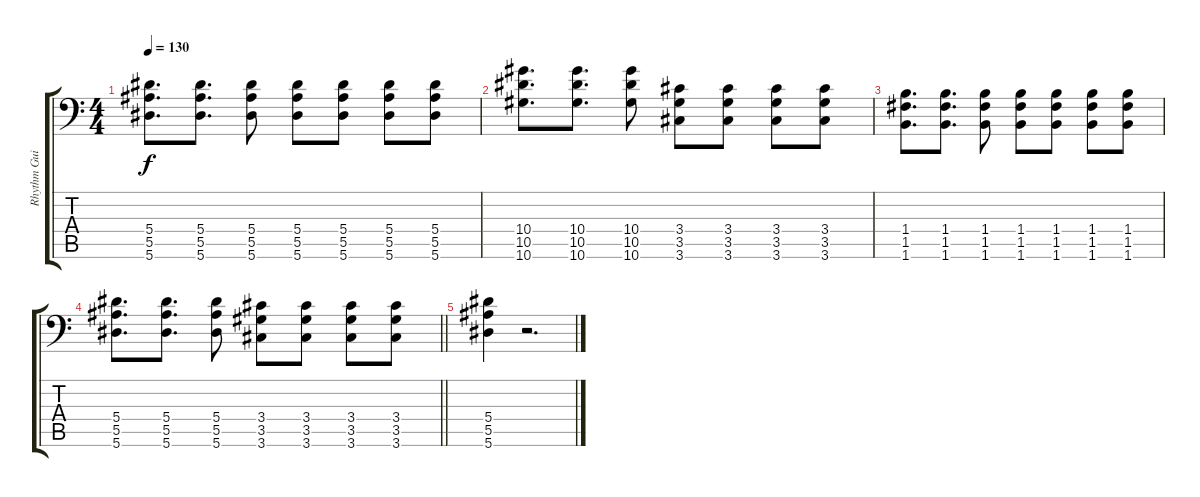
\track ("Rhythm Guitar: Chris Di Carlo" "Rhythm Gui") {instrument distortionguitar}
\staff {score tabs}
\tuning (C4 G3 Eb3 Bb2 F2 Bb1) {hide}
\ts (4 4)
\tempo 130
\clef f4
\ks c
(5.4 5.5 5.6).8{d dy f} (5.4 5.5 5.6).8{d} (5.4 5.5 5.6).8 (5.4 5.5 5.6).8 (5.4 5.5 5.6).8 (5.4 5.5 5.6).8 (5.4 5.5 5.6).8 |
(10.4 10.5 10.6).8{d} (10.4 10.5 10.6).8{d} (10.4 10.5 10.6).8 (3.4 3.5 3.6).8 (3.4 3.5 3.6).8 (3.4 3.5 3.6).8 (3.4 3.5 3.6).8 |
(1.4 1.5 1.6).8{d} (1.4 1.5 1.6).8{d} (1.4 1.5 1.6).8 (1.4 1.5 1.6).8 (1.4 1.5 1.6).8 (1.4 1.5 1.6).8 (1.4 1.5 1.6).8 |
\barLineRight lightlight
(5.4 5.5 5.6).8{d} (5.4 5.5 5.6).8{d} (5.4 5.5 5.6).8 (3.4 3.5 3.6).8 (3.4 3.5 3.6).8 (3.4 3.5 3.6).8 (3.4 3.5 3.6).8 |
(5.4 5.5 5.6).4 r.2{d}
